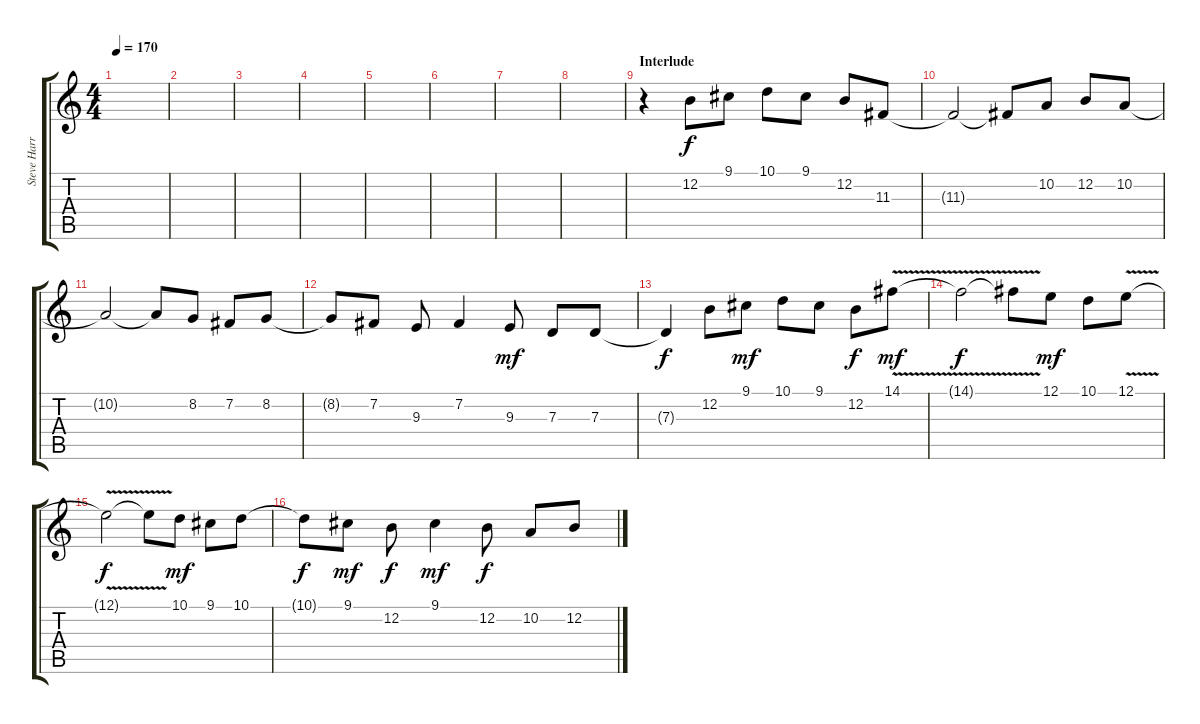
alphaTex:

\track ("Steve Harris - Keyboard" "Steve Harr") {instrument stringensemble1}
\staff {score tabs}
\tuning (E4 B3 G3 D3 A2 E2) {hide}
\ts (4 4)
\tempo 170
\clef g2
\ks c
|
|
|
|
|
|
|
|
\section ("" "Interlude")
r.4 12.2.8 9.1.8 10.1.8 9.1.8 12.2.8 11.3.8 |
11.3{t}.2 11.3{t}.8 10.2.8 12.2.8 10.2.8 |
10.2{t}.2 10.2{t}.8 8.2.8 7.2.8 8.2.8 |
8.2{t}.8 7.2.8 9.3.8 7.2.4 9.3.8{dy mf} 7.3.8 7.3.8 |
7.3{t}.4{dy f} 12.2.8 9.1.8{dy mf} 10.1.8 9.1.8 12.2.8{dy f} 14.1{v}.8{dy mf} |
14.1{v t}.2{dy f} 14.1{t}.8 12.1.8{dy mf} 10.1.8 12.1{v}.8 |
12.1{v t}.2{dy f} 12.1{t}.8 10.1.8{dy mf} 9.1.8 10.1.8 |
10.1{t}.8{dy f} 9.1.8{dy mf} 12.2.8{dy f} 9.1.4{dy mf} 12.2.8{dy f} 10.2.8 12.2.8
